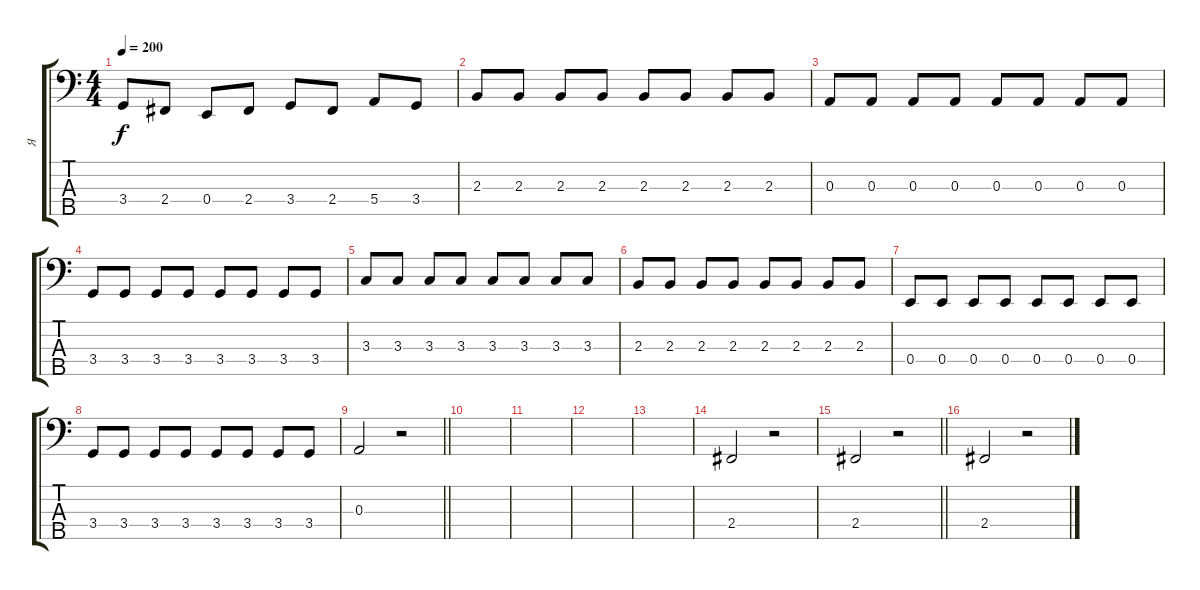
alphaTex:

\track ("Я" "Я") {instrument electricbassfinger}
\staff {score tabs}
\tuning (G2 D2 A1 E1 B0) {hide}
\ts (4 4)
\tempo 200
\clef f4
\ks c
3.4.8{dy f} 2.4.8 0.4.8 2.4.8 3.4.8 2.4.8 5.4.8 3.4.8 |
2.3.8 2.3.8 2.3.8 2.3.8 2.3.8 2.3.8 2.3.8 2.3.8 |
0.3.8 0.3.8 0.3.8 0.3.8 0.3.8 0.3.8 0.3.8 0.3.8 |
3.4.8 3.4.8 3.4.8 3.4.8 3.4.8 3.4.8 3.4.8 3.4.8 |
3.3.8 3.3.8 3.3.8 3.3.8 3.3.8 3.3.8 3.3.8 3.3.8 |
2.3.8 2.3.8 2.3.8 2.3.8 2.3.8 2.3.8 2.3.8 2.3.8 |
0.4.8 0.4.8 0.4.8 0.4.8 0.4.8 0.4.8 0.4.8 0.4.8 |
3.4.8 3.4.8 3.4.8 3.4.8 3.4.8 3.4.8 3.4.8 3.4.8 |
\barLineRight lightlight
0.3.2 r.2 |
|
|
|
|
2.4.2 r.2 |
\barLineRight lightlight
2.4.2 r.2 |
2.4.2 r.2
